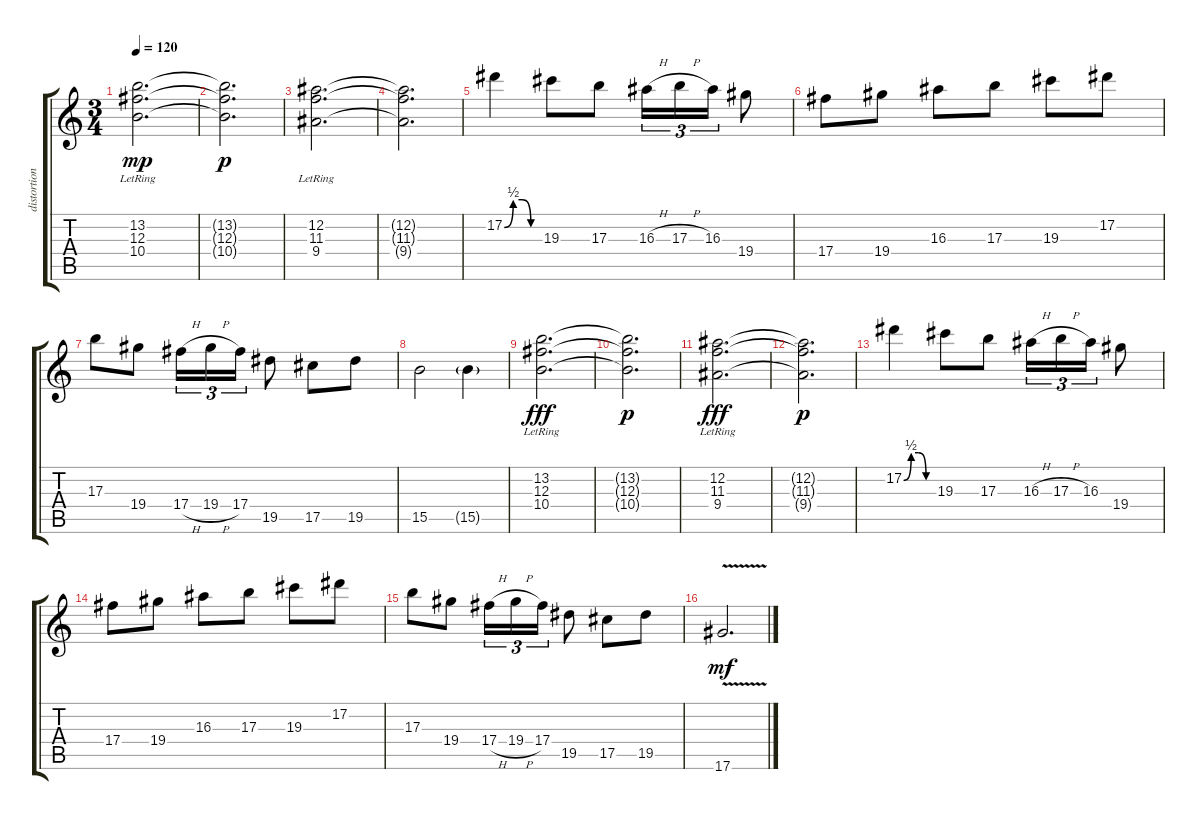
\track ("distortion guitar" "distortion") {instrument distortionguitar}
\staff {score tabs}
\tuning (Eb4 Bb3 Gb3 Db3 Ab2 Eb2) {hide}
\ts (3 4)
\tempo 120
\clef g2
\ks c
(13.2{lr} 12.3{lr} 10.4{lr}).2{d dy mp} |
(13.2{t} 12.3{t} 10.4{t}).2{d dy p} |
(12.2{lr} 11.3{lr} 9.4{lr}).2{d} |
(12.2{t} 11.3{t} 9.4{t}).2{d} |
17.2{be (custom 0 0 15 2 30 2 45 0 60 0)}.4 19.3.8 17.3.8 16.3{h}.16{tu (3 2)} 17.3{h}.16{tu (3 2)} 16.3.16{tu (3 2)} 19.4.8 |
17.4.8 19.4.8 16.3.8 17.3.8 19.3.8 17.2.8 |
17.3.8 19.4.8 17.4{h}.16{tu (3 2)} 19.4{h}.16{tu (3 2)} 17.4.16{tu (3 2)} 19.5.8 17.5.8 19.5.8 |
15.5.2 15.5{g}.4{volume 13 instrument distortionguitar} |
(13.2{lr} 12.3{lr} 10.4{lr}).2{d dy fff} |
(13.2{t} 12.3{t} 10.4{t}).2{d dy p} |
(12.2{lr} 11.3{lr} 9.4{lr}).2{d dy fff} |
(12.2{t} 11.3{t} 9.4{t}).2{d dy p} |
17.2{be (custom 0 0 15 2 30 2 45 0 60 0)}.4 19.3.8 17.3.8 16.3{h}.16{tu (3 2)} 17.3{h}.16{tu (3 2)} 16.3.16{tu (3 2)} 19.4.8 |
17.4.8 19.4.8 16.3.8 17.3.8 19.3.8 17.2.8 |
17.3.8 19.4.8 17.4{h}.16{tu (3 2)} 19.4{h}.16{tu (3 2)} 17.4.16{tu (3 2)} 19.5.8 17.5.8 19.5.8 |
17.6{v}.2{d dy mf}
